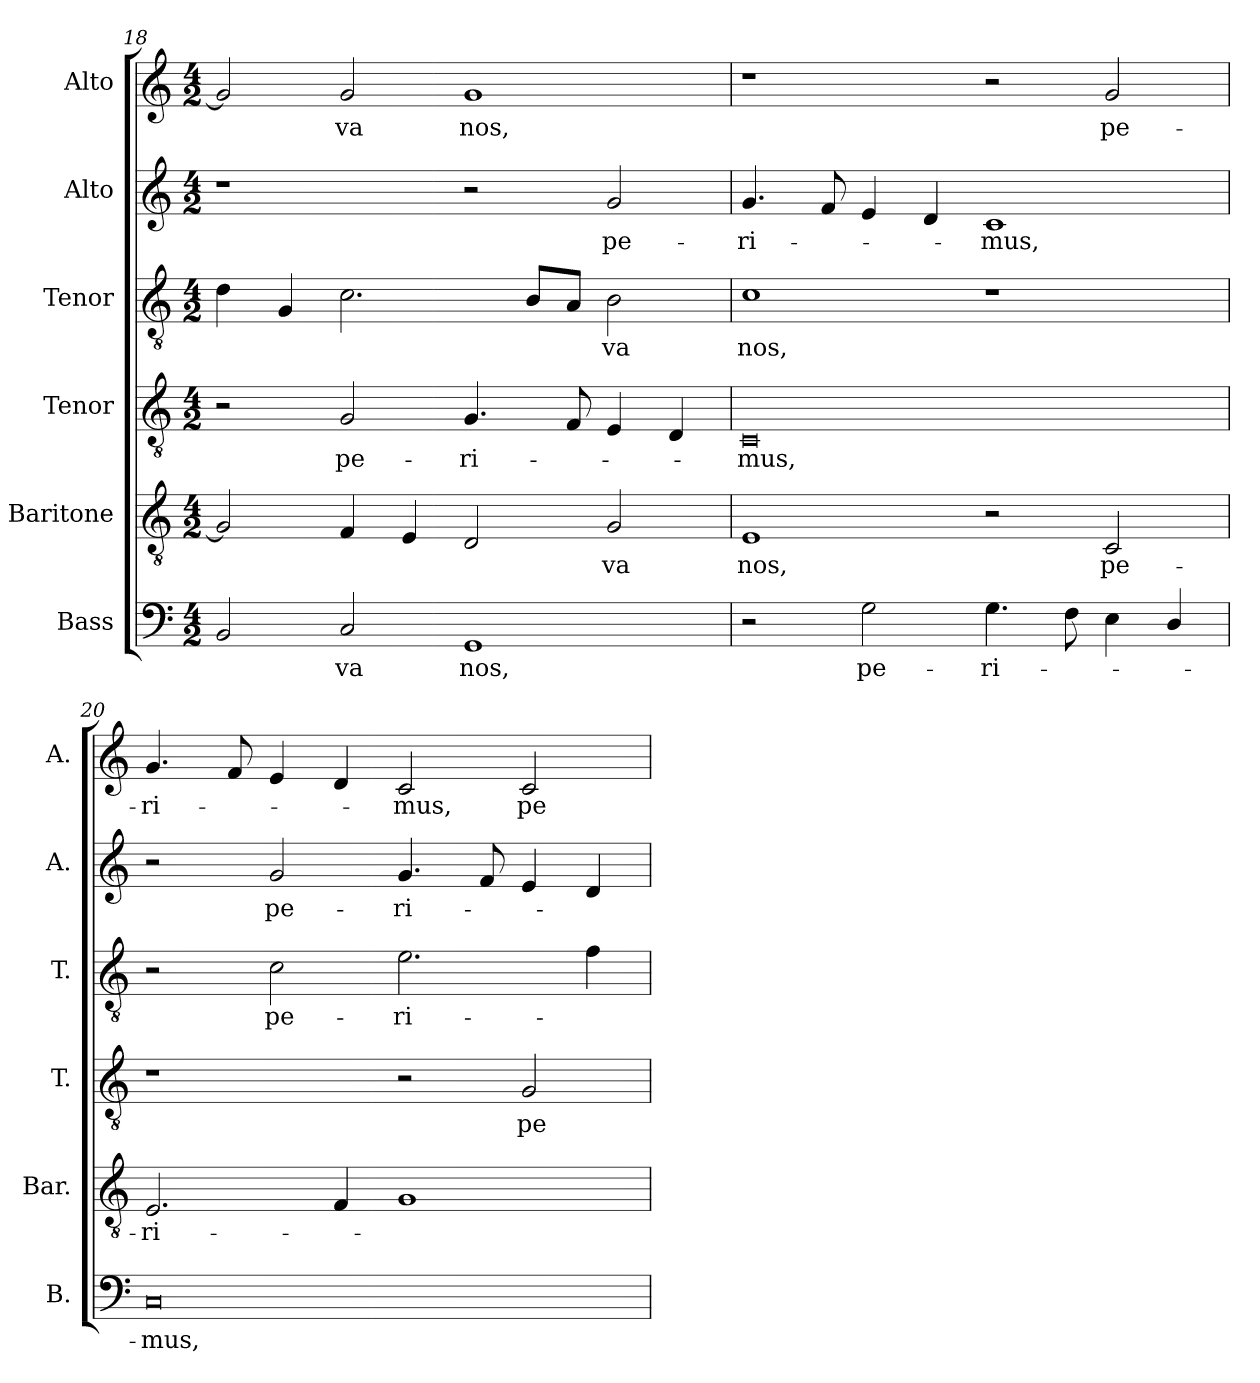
**kern	**text	**kern	**text	**kern	**text	**kern	**text	**kern	**text	**kern	**text
*part6	*part6	*part5	*part5	*part4	*part4	*part3	*part3	*part2	*part2	*part1	*part1
*staff6	*staff6	*staff5	*staff5	*staff4	*staff4	*staff3	*staff3	*staff2	*staff2	*staff1	*staff1
*I"Bass	*	*I"Baritone	*	*I"Tenor	*	*I"Tenor	*	*I"Alto	*	*I"Alto	*
*I'B.	*	*I'Bar.	*	*I'T.	*	*I'T.	*	*I'A.	*	*I'A.	*
*clefF4	*	*clefGv2	*	*clefGv2	*	*clefGv2	*	*clefG2	*	*clefG2	*
*	*	*ITrd7c12	*	*ITrd7c12	*	*ITrd7c12	*	*	*	*	*
*k[]	*	*k[]	*	*k[]	*	*k[]	*	*k[]	*	*k[]	*
*C:	*	*C:	*	*C:	*	*C:	*	*C:	*	*C:	*
*M4/2	*	*M4/2	*	*M4/2	*	*M4/2	*	*M4/2	*	*M4/2	*
=18	=18	=18	=18	=18	=18	=18	=18	=18	=18	=18	=18
2BBi/	.	2GGi/]	.	2r	.	4Di\	.	1r	.	2gi/]	.
.	.	.	.	.	.	4GGi/	.	.	.	.	.
!	!LO:LY:b:color=#000000	!	!	!	!	!	!	!	!	!	!
!	!	!	!	!	!LO:LY:b:color=#000000	!	!	!	!	!	!
!	!	!	!	!	!	!	!	!	!	!	!LO:LY:b:color=#000000
2Ci/	-va	4FFi/	.	2GGi/	pe-	2.Ci\	.	.	.	2gi/	-va
.	.	4EEi/	.	.	.	.	.	.	.	.	.
!	!LO:LY:b:color=#000000	!	!	!	!	!	!	!	!	!	!
!	!	!	!	!	!LO:LY:b:color=#000000	!	!	!	!	!	!
!	!	!	!	!	!	!	!	!	!	!	!LO:LY:b:color=#000000
1GGi	nos,	2DDi/	.	4.GGi/	-ri-	.	.	2r	.	1gi	nos,
.	.	.	.	.	.	8BBi/L	.	.	.	.	.
.	.	.	.	8FFi/	.	8AAi/J	.	.	.	.	.
!	!	!	!LO:LY:b:color=#000000	!	!	!	!	!	!	!	!
!	!	!	!	!	!	!	!LO:LY:b:color=#000000	!	!	!	!
!	!	!	!	!	!	!	!	!	!LO:LY:b:color=#000000	!	!
.	.	2GGi/	-va	4EEi/	.	2BBi\	-va	2gi/	pe-	.	.
.	.	.	.	4DDi/	.	.	.	.	.	.	.
=19	=19	=19	=19	=19	=19	=19	=19	=19	=19	=19	=19
!	!	!	!LO:LY:b:color=#000000	!	!	!	!	!	!	!	!
!	!	!	!	!	!LO:LY:b:color=#000000	!	!	!	!	!	!
!	!	!	!	!	!	!	!LO:LY:b:color=#000000	!	!	!	!
!	!	!	!	!	!	!	!	!	!LO:LY:b:color=#000000	!	!
2r	.	1EEi	nos,	0CCi	-mus,	1Ci	nos,	4.gi/	-ri-	1r	.
.	.	.	.	.	.	.	.	8fi/	.	.	.
!	!LO:LY:b:color=#000000	!	!	!	!	!	!	!	!	!	!
2Gi\	pe-	.	.	.	.	.	.	4ei/	.	.	.
.	.	.	.	.	.	.	.	4di/	.	.	.
!	!LO:LY:b:color=#000000	!	!	!	!	!	!	!	!	!	!
!	!	!	!	!	!	!	!	!	!LO:LY:b:color=#000000	!	!
4.Gi\	-ri-	2r	.	.	.	1r	.	1ci	-mus,	2r	.
8Fi\	.	.	.	.	.	.	.	.	.	.	.
!	!	!	!LO:LY:b:color=#000000	!	!	!	!	!	!	!	!
!	!	!	!	!	!	!	!	!	!	!	!LO:LY:b:color=#000000
4Ei\	.	2CCi/	pe-	.	.	.	.	.	.	2gi/	pe-
4Di/	.	.	.	.	.	.	.	.	.	.	.
=20	=20	=20	=20	=20	=20	=20	=20	=20	=20	=20	=20
!	!LO:LY:b:color=#000000	!	!	!	!	!	!	!	!	!	!
!	!	!	!LO:LY:b:color=#000000	!	!	!	!	!	!	!	!
!	!	!	!	!	!	!	!	!	!	!	!LO:LY:b:color=#000000
0Ci	-mus,	2.EEi/	-ri-	1r	.	2r	.	2r	.	4.gi/	-ri-
.	.	.	.	.	.	.	.	.	.	8fi/	.
!	!	!	!	!	!	!	!LO:LY:b:color=#000000	!	!	!	!
!	!	!	!	!	!	!	!	!	!LO:LY:b:color=#000000	!	!
.	.	.	.	.	.	2Ci\	pe-	2gi/	pe-	4ei/	.
.	.	4FFi/	.	.	.	.	.	.	.	4di/	.
!	!	!	!	!	!	!	!LO:LY:b:color=#000000	!	!	!	!
!	!	!	!	!	!	!	!	!	!LO:LY:b:color=#000000	!	!
!	!	!	!	!	!	!	!	!	!	!	!LO:LY:b:color=#000000
.	.	1GGi	.	2r	.	2.Ei\	-ri-	4.gi/	-ri-	2ci/	-mus,
.	.	.	.	.	.	.	.	8fi/	.	.	.
!	!	!	!	!	!LO:LY:b:color=#000000	!	!	!	!	!	!
!	!	!	!	!	!	!	!	!	!	!	!LO:LY:b:color=#000000
.	.	.	.	2GGi/	pe-	.	.	4ei/	.	2ci/	pe-
.	.	.	.	.	.	4Fi\	.	4di/	.	.	.
=	=	=	=	=	=	=	=	=	=	=	=
*-	*-	*-	*-	*-	*-	*-	*-	*-	*-	*-	*-
